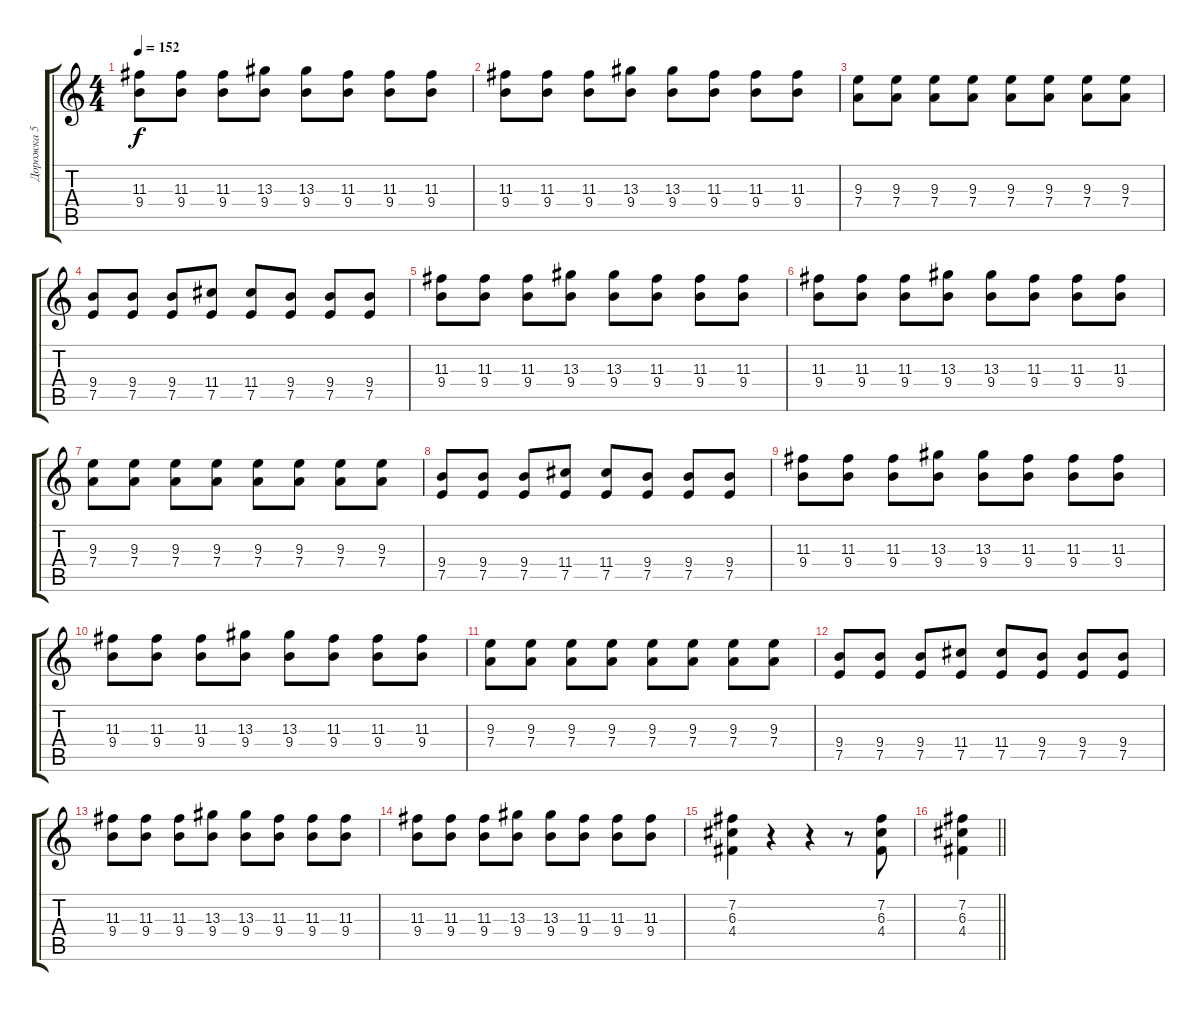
\track ("Дорожка 5" "Дорожка 5") {instrument overdrivenguitar}
\staff {score tabs}
\tuning (E4 B3 G3 D3 A2 E2) {hide}
\ts (4 4)
\tempo 152
\clef g2
\ks c
(11.3 9.4).8{dy f} (11.3 9.4).8 (11.3 9.4).8 (13.3 9.4).8 (13.3 9.4).8 (11.3 9.4).8 (11.3 9.4).8 (11.3 9.4).8 |
(11.3 9.4).8 (11.3 9.4).8 (11.3 9.4).8 (13.3 9.4).8 (13.3 9.4).8 (11.3 9.4).8 (11.3 9.4).8 (11.3 9.4).8 |
(9.3 7.4).8 (9.3 7.4).8 (9.3 7.4).8 (9.3 7.4).8 (9.3 7.4).8 (9.3 7.4).8 (9.3 7.4).8 (9.3 7.4).8 |
(9.4 7.5).8 (9.4 7.5).8 (9.4 7.5).8 (11.4 7.5).8 (11.4 7.5).8 (9.4 7.5).8 (9.4 7.5).8 (9.4 7.5).8 |
(11.3 9.4).8 (11.3 9.4).8 (11.3 9.4).8 (13.3 9.4).8 (13.3 9.4).8 (11.3 9.4).8 (11.3 9.4).8 (11.3 9.4).8 |
(11.3 9.4).8 (11.3 9.4).8 (11.3 9.4).8 (13.3 9.4).8 (13.3 9.4).8 (11.3 9.4).8 (11.3 9.4).8 (11.3 9.4).8 |
(9.3 7.4).8 (9.3 7.4).8 (9.3 7.4).8 (9.3 7.4).8 (9.3 7.4).8 (9.3 7.4).8 (9.3 7.4).8 (9.3 7.4).8 |
(9.4 7.5).8 (9.4 7.5).8 (9.4 7.5).8 (11.4 7.5).8 (11.4 7.5).8 (9.4 7.5).8 (9.4 7.5).8 (9.4 7.5).8 |
(11.3 9.4).8 (11.3 9.4).8 (11.3 9.4).8 (13.3 9.4).8 (13.3 9.4).8 (11.3 9.4).8 (11.3 9.4).8 (11.3 9.4).8 |
(11.3 9.4).8 (11.3 9.4).8 (11.3 9.4).8 (13.3 9.4).8 (13.3 9.4).8 (11.3 9.4).8 (11.3 9.4).8 (11.3 9.4).8 |
(9.3 7.4).8 (9.3 7.4).8 (9.3 7.4).8 (9.3 7.4).8 (9.3 7.4).8 (9.3 7.4).8 (9.3 7.4).8 (9.3 7.4).8 |
(9.4 7.5).8 (9.4 7.5).8 (9.4 7.5).8 (11.4 7.5).8 (11.4 7.5).8 (9.4 7.5).8 (9.4 7.5).8 (9.4 7.5).8 |
(11.3 9.4).8 (11.3 9.4).8 (11.3 9.4).8 (13.3 9.4).8 (13.3 9.4).8 (11.3 9.4).8 (11.3 9.4).8 (11.3 9.4).8 |
(11.3 9.4).8 (11.3 9.4).8 (11.3 9.4).8 (13.3 9.4).8 (13.3 9.4).8 (11.3 9.4).8 (11.3 9.4).8 (11.3 9.4).8 |
(7.2 6.3 4.4).4 r.4 r.4 r.8 (7.2 6.3 4.4).8 |
\barLineRight lightlight
(7.2 6.3 4.4).4
